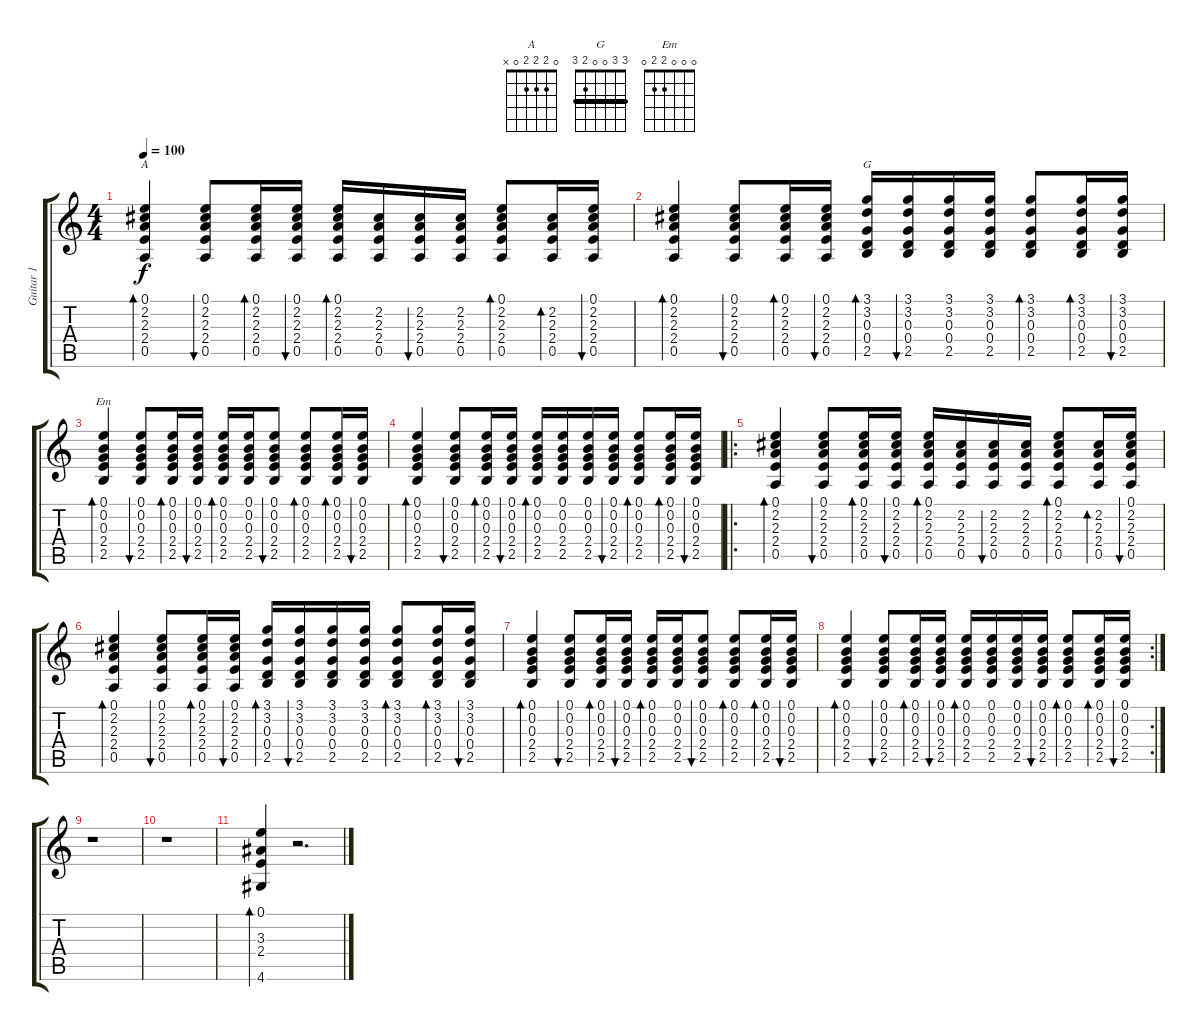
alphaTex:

\track ("Guitar 1" "Guitar 1") {instrument overdrivenguitar}
\staff {score tabs}
\tuning (E4 B3 G3 D3 A2 E2) {hide}
\chord ("A" 0 2 2 2 0 x)
\chord ("G" 3 3 0 0 2 3) {barre 3}
\chord ("Em" 0 0 0 2 2 0)
\ts (4 4)
\tempo 100
\clef g2
\ks c
(0.1 2.2 2.3 2.4 0.5).4{bd 60 ch "A" dy f volume 7 instrument acousticguitarsteel} (0.1 2.2 2.3 2.4 0.5).8{bu 60} (0.1 2.2 2.3 2.4 0.5).16{bd 60} (0.1 2.2 2.3 2.4 0.5).16{bu 60} (0.1 2.2 2.3 2.4 0.5).16{bd 60} (2.2 2.3 2.4 0.5).16 (2.2 2.3 2.4 0.5).16{bu 60} (2.2 2.3 2.4 0.5).16 (0.1 2.2 2.3 2.4 0.5).8{bd 60} (2.2 2.3 2.4 0.5).16{bd 60} (0.1 2.2 2.3 2.4 0.5).16{bu 60} |
(0.1 2.2 2.3 2.4 0.5).4{bd 60 volume 7 instrument acousticguitarsteel} (0.1 2.2 2.3 2.4 0.5).8{bu 60} (0.1 2.2 2.3 2.4 0.5).16{bd 60} (0.1 2.2 2.3 2.4 0.5).16{bu 60} (3.1 3.2 0.3 0.4 2.5).16{bd 60 ch "G"} (3.1 3.2 0.3 0.4 2.5).16{bu 60} (3.1 3.2 0.3 0.4 2.5).16 (3.1 3.2 0.3 0.4 2.5).16 (3.1 3.2 0.3 0.4 2.5).8{bd 60} (3.1 3.2 0.3 0.4 2.5).16{bd 60} (3.1 3.2 0.3 0.4 2.5).16{bu 60} |
(0.1 0.2 0.3 2.4 2.5).4{bd 60 ch "Em" volume 7 instrument acousticguitarsteel} (0.1 0.2 0.3 2.4 2.5).8{bu 60} (0.1 0.2 0.3 2.4 2.5).16{bd 60} (0.1 0.2 0.3 2.4 2.5).16{bu 60} (0.1 0.2 0.3 2.4 2.5).16{bd 60} (0.1 0.2 0.3 2.4 2.5).16 (0.1 0.2 0.3 2.4 2.5).8{bu 60} (0.1 0.2 0.3 2.4 2.5).8{bd 60} (0.1 0.2 0.3 2.4 2.5).16{bd 60} (0.1 0.2 0.3 2.4 2.5).16{bu 60} |
(0.1 0.2 0.3 2.4 2.5).4{bd 60 volume 7 instrument acousticguitarsteel} (0.1 0.2 0.3 2.4 2.5).8{bu 60} (0.1 0.2 0.3 2.4 2.5).16{bd 60} (0.1 0.2 0.3 2.4 2.5).16{bu 60} (0.1 0.2 0.3 2.4 2.5).16{bd 60} (0.1 0.2 0.3 2.4 2.5).16 (0.1 0.2 0.3 2.4 2.5).16 (0.1 0.2 0.3 2.4 2.5).16{bu 60} (0.1 0.2 0.3 2.4 2.5).8{bd 60} (0.1 0.2 0.3 2.4 2.5).16{bd 60} (0.1 0.2 0.3 2.4 2.5).16{bu 60} |
\ro
(0.1 2.2 2.3 2.4 0.5).4{bd 60 volume 7 instrument acousticguitarsteel} (0.1 2.2 2.3 2.4 0.5).8{bu 60} (0.1 2.2 2.3 2.4 0.5).16{bd 60} (0.1 2.2 2.3 2.4 0.5).16{bu 60} (0.1 2.2 2.3 2.4 0.5).16{bd 60} (2.2 2.3 2.4 0.5).16 (2.2 2.3 2.4 0.5).16{bu 60} (2.2 2.3 2.4 0.5).16 (0.1 2.2 2.3 2.4 0.5).8{bd 60} (2.2 2.3 2.4 0.5).16{bd 60} (0.1 2.2 2.3 2.4 0.5).16{bu 60} |
(0.1 2.2 2.3 2.4 0.5).4{bd 60 volume 7 instrument acousticguitarsteel} (0.1 2.2 2.3 2.4 0.5).8{bu 60} (0.1 2.2 2.3 2.4 0.5).16{bd 60} (0.1 2.2 2.3 2.4 0.5).16{bu 60} (3.1 3.2 0.3 0.4 2.5).16{bd 60} (3.1 3.2 0.3 0.4 2.5).16{bu 60} (3.1 3.2 0.3 0.4 2.5).16 (3.1 3.2 0.3 0.4 2.5).16 (3.1 3.2 0.3 0.4 2.5).8{bd 60} (3.1 3.2 0.3 0.4 2.5).16{bd 60} (3.1 3.2 0.3 0.4 2.5).16{bu 60} |
(0.1 0.2 0.3 2.4 2.5).4{bd 60 volume 7 instrument acousticguitarsteel} (0.1 0.2 0.3 2.4 2.5).8{bu 60} (0.1 0.2 0.3 2.4 2.5).16{bd 60} (0.1 0.2 0.3 2.4 2.5).16{bu 60} (0.1 0.2 0.3 2.4 2.5).16{bd 60} (0.1 0.2 0.3 2.4 2.5).16 (0.1 0.2 0.3 2.4 2.5).8{bu 60} (0.1 0.2 0.3 2.4 2.5).8{bd 60} (0.1 0.2 0.3 2.4 2.5).16{bd 60} (0.1 0.2 0.3 2.4 2.5).16{bu 60} |
\rc 2
(0.1 0.2 0.3 2.4 2.5).4{bd 60 volume 7 instrument acousticguitarsteel} (0.1 0.2 0.3 2.4 2.5).8{bu 60} (0.1 0.2 0.3 2.4 2.5).16{bd 60} (0.1 0.2 0.3 2.4 2.5).16{bu 60} (0.1 0.2 0.3 2.4 2.5).16{bd 60} (0.1 0.2 0.3 2.4 2.5).16 (0.1 0.2 0.3 2.4 2.5).16 (0.1 0.2 0.3 2.4 2.5).16{bu 60} (0.1 0.2 0.3 2.4 2.5).8{bd 60} (0.1 0.2 0.3 2.4 2.5).16{bd 60} (0.1 0.2 0.3 2.4 2.5).16{bu 60} |
r.1 |
r.1 |
(0.1 3.3 2.4 4.6).4{bd 60 volume 6 balance 13 instrument guitarharmonics} r.2{d}
